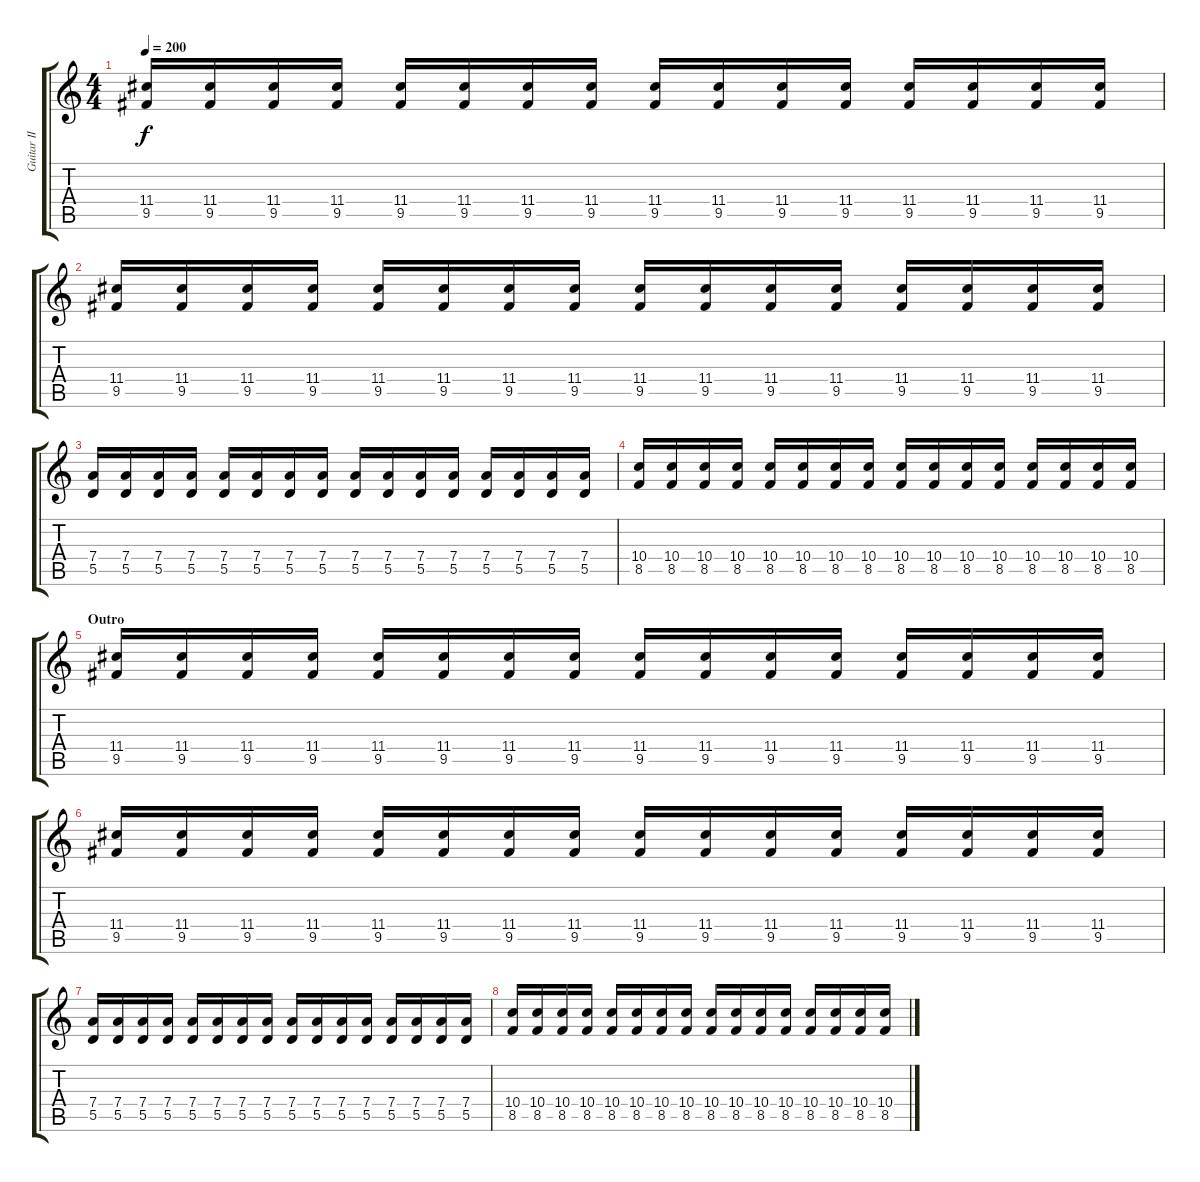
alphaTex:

\track ("Guitar II" "Guitar II") {instrument distortionguitar}
\staff {score tabs}
\tuning (E4 B3 G3 D3 A2 E2) {hide}
\ts (4 4)
\tempo 200
\clef g2
\ks c
(11.4 9.5).16{dy f} (11.4 9.5).16 (11.4 9.5).16 (11.4 9.5).16 (11.4 9.5).16 (11.4 9.5).16 (11.4 9.5).16 (11.4 9.5).16 (11.4 9.5).16 (11.4 9.5).16 (11.4 9.5).16 (11.4 9.5).16 (11.4 9.5).16 (11.4 9.5).16 (11.4 9.5).16 (11.4 9.5).16 |
(11.4 9.5).16 (11.4 9.5).16 (11.4 9.5).16 (11.4 9.5).16 (11.4 9.5).16 (11.4 9.5).16 (11.4 9.5).16 (11.4 9.5).16 (11.4 9.5).16 (11.4 9.5).16 (11.4 9.5).16 (11.4 9.5).16 (11.4 9.5).16 (11.4 9.5).16 (11.4 9.5).16 (11.4 9.5).16 |
(7.4 5.5).16 (7.4 5.5).16 (7.4 5.5).16 (7.4 5.5).16 (7.4 5.5).16 (7.4 5.5).16 (7.4 5.5).16 (7.4 5.5).16 (7.4 5.5).16 (7.4 5.5).16 (7.4 5.5).16 (7.4 5.5).16 (7.4 5.5).16 (7.4 5.5).16 (7.4 5.5).16 (7.4 5.5).16 |
(10.4 8.5).16 (10.4 8.5).16 (10.4 8.5).16 (10.4 8.5).16 (10.4 8.5).16 (10.4 8.5).16 (10.4 8.5).16 (10.4 8.5).16 (10.4 8.5).16 (10.4 8.5).16 (10.4 8.5).16 (10.4 8.5).16 (10.4 8.5).16 (10.4 8.5).16 (10.4 8.5).16 (10.4 8.5).16 |
\section ("" "Outro")
(11.4 9.5).16 (11.4 9.5).16 (11.4 9.5).16 (11.4 9.5).16 (11.4 9.5).16 (11.4 9.5).16 (11.4 9.5).16 (11.4 9.5).16 (11.4 9.5).16 (11.4 9.5).16 (11.4 9.5).16 (11.4 9.5).16 (11.4 9.5).16 (11.4 9.5).16 (11.4 9.5).16 (11.4 9.5).16 |
(11.4 9.5).16 (11.4 9.5).16 (11.4 9.5).16 (11.4 9.5).16 (11.4 9.5).16 (11.4 9.5).16 (11.4 9.5).16 (11.4 9.5).16 (11.4 9.5).16 (11.4 9.5).16 (11.4 9.5).16 (11.4 9.5).16 (11.4 9.5).16 (11.4 9.5).16 (11.4 9.5).16 (11.4 9.5).16 |
(7.4 5.5).16 (7.4 5.5).16 (7.4 5.5).16 (7.4 5.5).16 (7.4 5.5).16 (7.4 5.5).16 (7.4 5.5).16 (7.4 5.5).16 (7.4 5.5).16 (7.4 5.5).16 (7.4 5.5).16 (7.4 5.5).16 (7.4 5.5).16 (7.4 5.5).16 (7.4 5.5).16 (7.4 5.5).16 |
(10.4 8.5).16 (10.4 8.5).16 (10.4 8.5).16 (10.4 8.5).16 (10.4 8.5).16 (10.4 8.5).16 (10.4 8.5).16 (10.4 8.5).16 (10.4 8.5).16 (10.4 8.5).16 (10.4 8.5).16 (10.4 8.5).16 (10.4 8.5).16 (10.4 8.5).16 (10.4 8.5).16 (10.4 8.5).16
